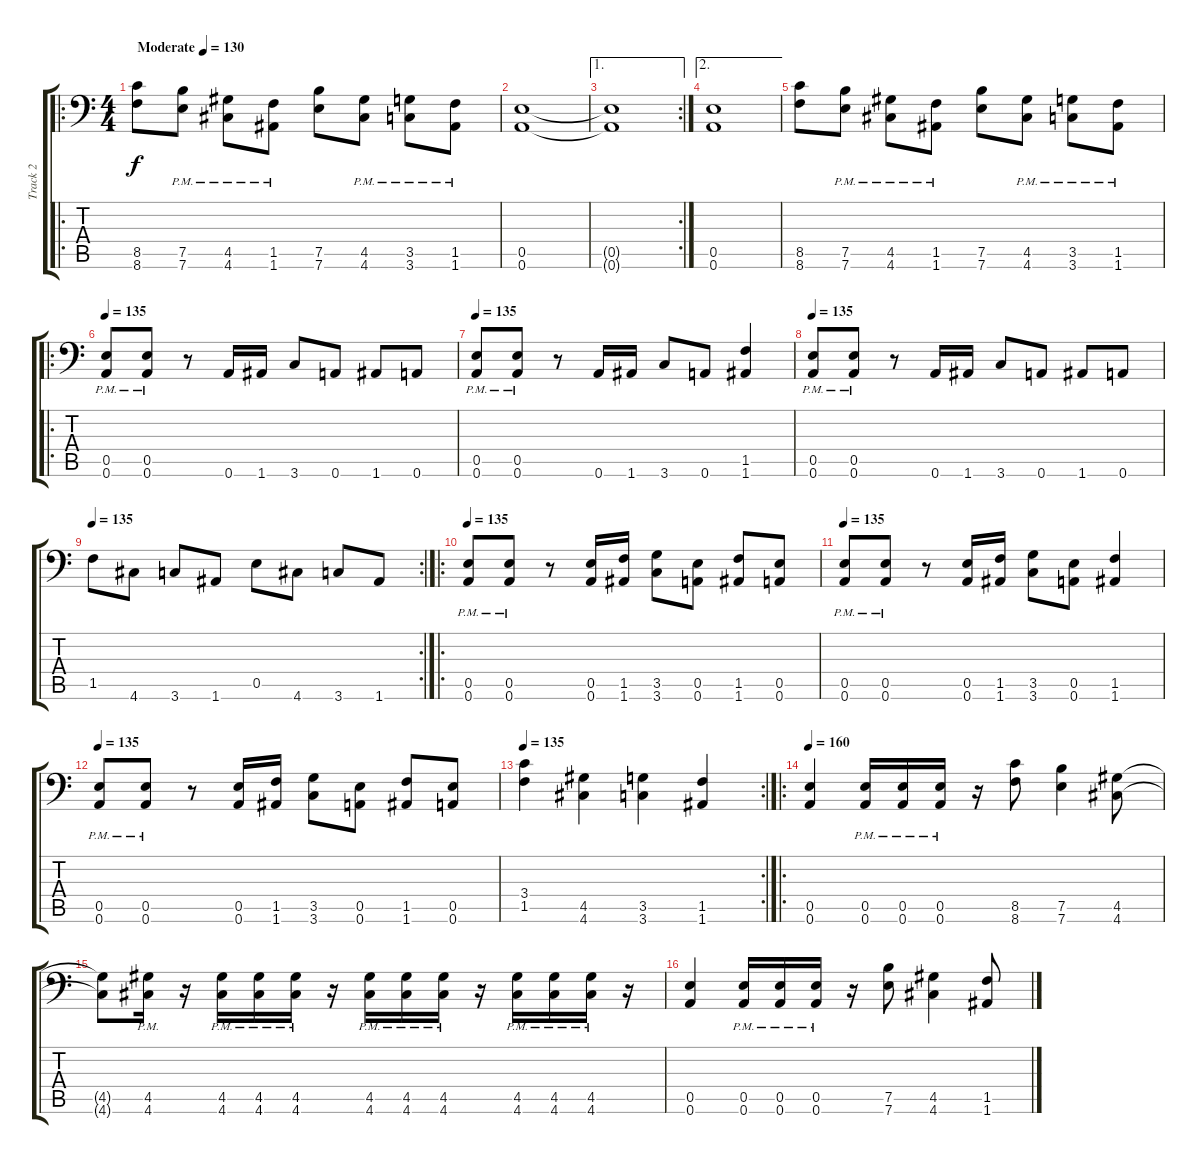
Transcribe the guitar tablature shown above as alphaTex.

\track ("Track 2" "Track 2") {instrument distortionguitar}
\staff {score tabs}
\tuning (B3 Gb3 D3 A2 E2 A1) {hide}
\ro
\ts (4 4)
\tempo (130 "Moderate")
\clef f4
\ks c
(8.5 8.6).8{dy f instrument distortionguitar} (7.5{pm} 7.6{pm}).8 (4.5{pm} 4.6{pm}).8 (1.5{pm} 1.6{pm}).8 (7.5 7.6).8 (4.5 4.6{pm}).8 (3.5 3.6{pm}).8 (1.5{pm} 1.6{pm}).8 |
(0.5 0.6).1 |
\ae 1
\rc 2
(0.5{t} 0.6{t}).1 |
\ae 2
(0.5 0.6).1 |
(8.5 8.6).8 (7.5{pm} 7.6{pm}).8 (4.5{pm} 4.6{pm}).8 (1.5{pm} 1.6{pm}).8 (7.5 7.6).8 (4.5 4.6{pm}).8 (3.5 3.6{pm}).8 (1.5{pm} 1.6{pm}).8 |
\ro
\tempo 145
\tempo 135
(0.5{pm} 0.6{pm}).8 (0.5{pm} 0.6{pm}).8 r.8 0.6.16 1.6.16 3.6.8 0.6.8 1.6.8 0.6.8 |
\tempo 135
(0.5{pm} 0.6{pm}).8 (0.5{pm} 0.6{pm}).8 r.8 0.6.16 1.6.16 3.6.8 0.6.8 (1.5 1.6).4 |
\tempo 135
(0.5{pm} 0.6{pm}).8 (0.5{pm} 0.6{pm}).8 r.8 0.6.16 1.6.16 3.6.8 0.6.8 1.6.8 0.6.8 |
\rc 2
\tempo 135
1.5.8 4.6.8 3.6.8 1.6.8 0.5.8 4.6.8 3.6.8 1.6.8 |
\ro
\tempo 135
(0.5{pm} 0.6{pm}).8 (0.5{pm} 0.6{pm}).8 r.8 (0.5 0.6).16 (1.5 1.6).16 (3.5 3.6).8 (0.5 0.6).8 (1.5 1.6).8 (0.5 0.6).8 |
\tempo 135
(0.5{pm} 0.6{pm}).8 (0.5{pm} 0.6{pm}).8 r.8 (0.5 0.6).16 (1.5 1.6).16 (3.5 3.6).8 (0.5 0.6).8 (1.5 1.6).4 |
\tempo 135
(0.5{pm} 0.6{pm}).8 (0.5{pm} 0.6{pm}).8 r.8 (0.5 0.6).16 (1.5 1.6).16 (3.5 3.6).8 (0.5 0.6).8 (1.5 1.6).8 (0.5 0.6).8 |
\rc 2
\tempo 135
(3.4 1.5).4 (4.5 4.6).4 (3.5 3.6).4 (1.5 1.6).4 |
\ro
\tempo 150
\tempo 160
(0.5 0.6).4 (0.5{pm} 0.6{pm}).16 (0.5{pm} 0.6{pm}).16 (0.5{pm} 0.6{pm}).16 r.16 (8.5 8.6).8 (7.5 7.6).4 (4.5 4.6).8 |
(4.5{t} 4.6{t}).8 (4.5{pm} 4.6{pm}).16 r.16 (4.5{pm} 4.6{pm}).16 (4.5{pm} 4.6{pm}).16 (4.5{pm} 4.6{pm}).16 r.16 (4.5{pm} 4.6{pm}).16 (4.5{pm} 4.6{pm}).16 (4.5{pm} 4.6{pm}).16 r.16 (4.5{pm} 4.6{pm}).16 (4.5{pm} 4.6{pm}).16 (4.5{pm} 4.6{pm}).16 r.16 |
(0.5 0.6).4 (0.5{pm} 0.6{pm}).16 (0.5{pm} 0.6{pm}).16 (0.5{pm} 0.6{pm}).16 r.16 (7.5 7.6).8 (4.5 4.6).4 (1.5 1.6).8
